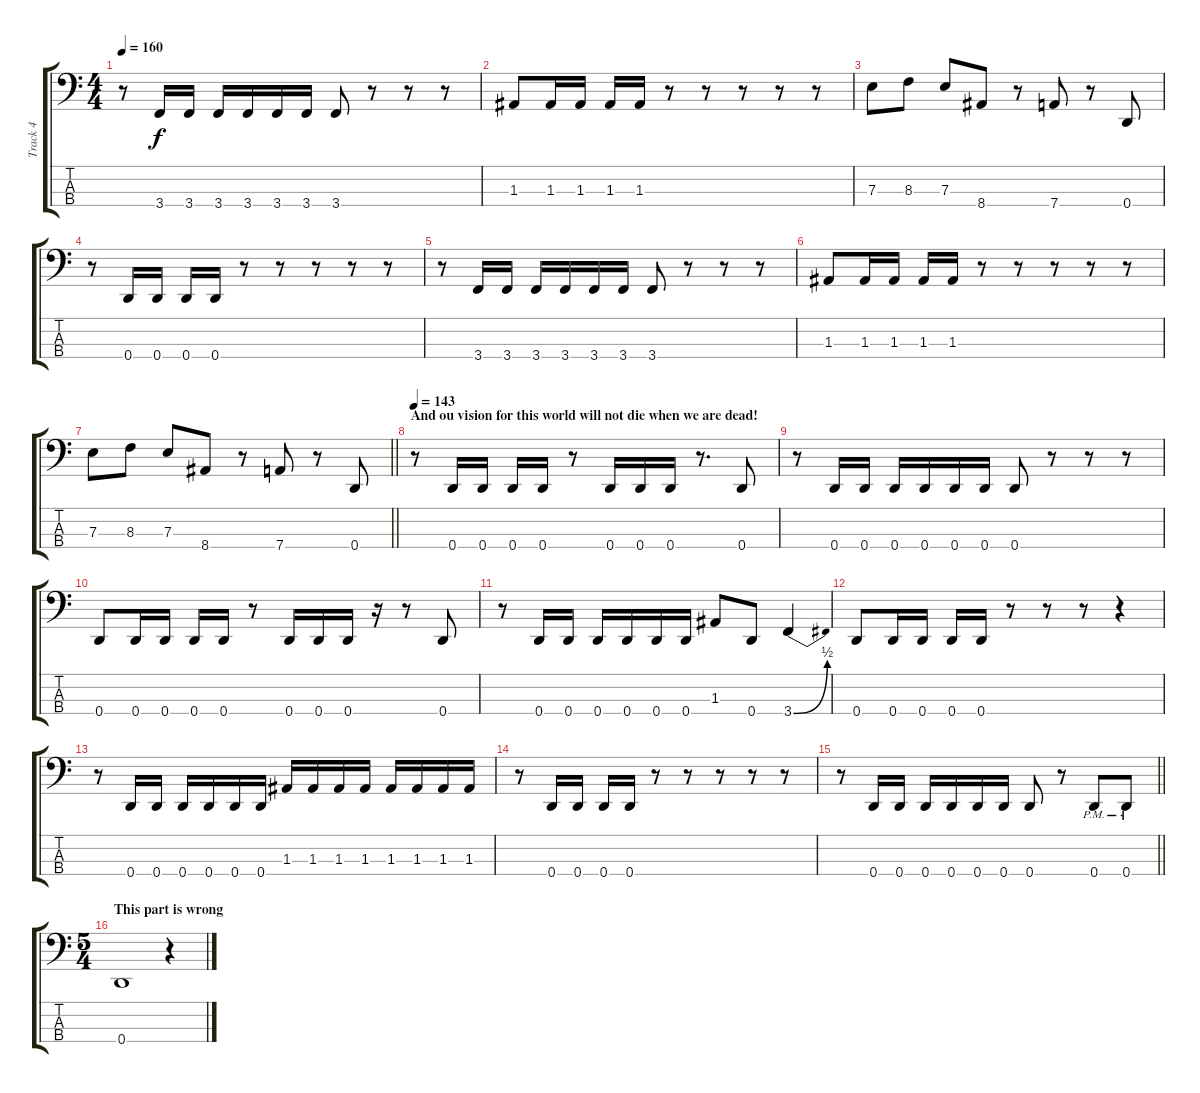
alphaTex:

\track ("Track 4" "Track 4") {instrument electricbasspick}
\staff {score tabs}
\tuning (G2 D2 A1 D1) {hide}
\ts (4 4)
\tempo 160
\clef f4
\ks c
r.8{dy f} 3.4.16 3.4.16 3.4.16 3.4.16 3.4.16 3.4.16 3.4.8 r.8 r.8 r.8 |
1.3.8 1.3.16 1.3.16 1.3.16 1.3.16 r.8 r.8 r.8 r.8 r.8 |
7.3.8 8.3.8 7.3.8 8.4.8 r.8 7.4.8 r.8 0.4.8 |
r.8 0.4.16 0.4.16 0.4.16 0.4.16 r.8 r.8 r.8 r.8 r.8 |
r.8 3.4.16 3.4.16 3.4.16 3.4.16 3.4.16 3.4.16 3.4.8 r.8 r.8 r.8 |
1.3.8 1.3.16 1.3.16 1.3.16 1.3.16 r.8 r.8 r.8 r.8 r.8 |
\barLineRight lightlight
7.3.8 8.3.8 7.3.8 8.4.8 r.8 7.4.8 r.8 0.4.8 |
\section ("" "And ou vision for this world will not die when we are dead!")
\tempo 143
r.8 0.4.16 0.4.16 0.4.16 0.4.16 r.8 0.4.16 0.4.16 0.4.16 r.8{d} 0.4.8 |
r.8 0.4.16 0.4.16 0.4.16 0.4.16 0.4.16 0.4.16 0.4.8 r.8 r.8 r.8 |
0.4.8 0.4.16 0.4.16 0.4.16 0.4.16 r.8 0.4.16 0.4.16 0.4.16 r.16 r.8 0.4.8 |
r.8 0.4.16 0.4.16 0.4.16 0.4.16 0.4.16 0.4.16 1.3.8 0.4.8 3.4{be (bend 0 0 60 2)}.4 |
0.4.8 0.4.16 0.4.16 0.4.16 0.4.16 r.8 r.8 r.8 r.4 |
r.8 0.4.16 0.4.16 0.4.16 0.4.16 0.4.16 0.4.16 1.3.16 1.3.16 1.3.16 1.3.16 1.3.16 1.3.16 1.3.16 1.3.16 |
r.8 0.4.16 0.4.16 0.4.16 0.4.16 r.8 r.8 r.8 r.8 r.8 |
\barLineRight lightlight
r.8 0.4.16 0.4.16 0.4.16 0.4.16 0.4.16 0.4.16 0.4.8 r.8 0.4{pm}.8 0.4{pm}.8 |
\ts (5 4)
\section ("" "This part is wrong")
0.4.1 r.4
